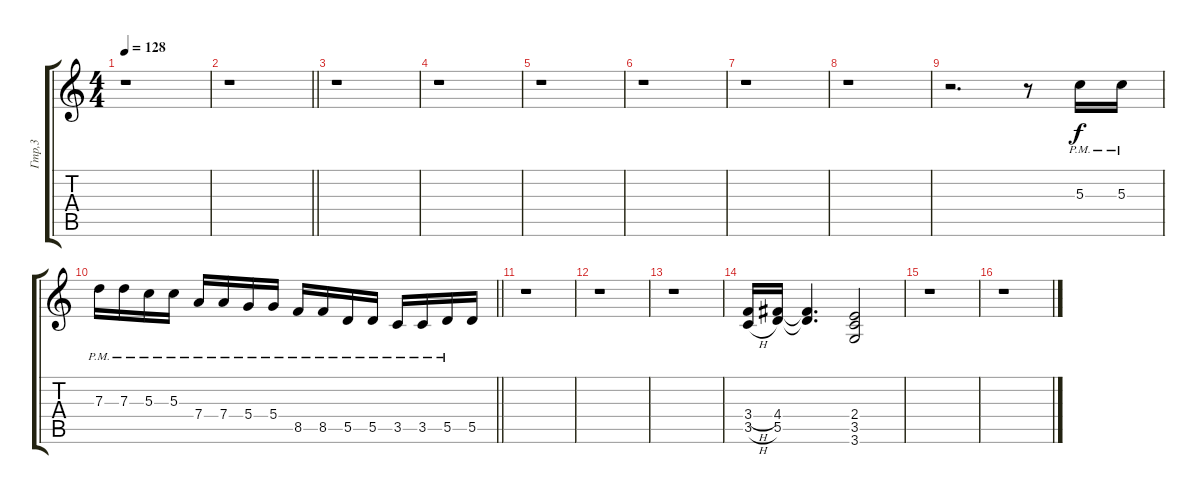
\track ("Гтр,3" "Гтр,3") {instrument distortionguitar}
\staff {score tabs}
\tuning (E4 B3 G3 D3 A2 E2) {hide}
\ts (4 4)
\tempo 128
\clef g2
\ks c
r.1{dy f} |
\barLineRight lightlight
r.1 |
r.1 |
r.1 |
r.1 |
r.1 |
r.1 |
r.1 |
r.2{d} r.8 5.3{pm}.16 5.3{pm}.16 |
\barLineRight lightlight
7.3{pm}.16 7.3{pm}.16 5.3{pm}.16 5.3{pm}.16 7.4{pm}.16 7.4{pm}.16 5.4{pm}.16 5.4{pm}.16 8.5{pm}.16 8.5{pm}.16 5.5{pm}.16 5.5{pm}.16 3.5{pm}.16 3.5{pm}.16 5.5{pm}.16 5.5.16 |
r.1 |
r.1 |
r.1 |
(3.4{h} 3.5{h}).16 (4.4 5.5).16 (4.4{t} 5.5{t}).4{d} (2.4 3.5 3.6).2 |
r.1 |
r.1
